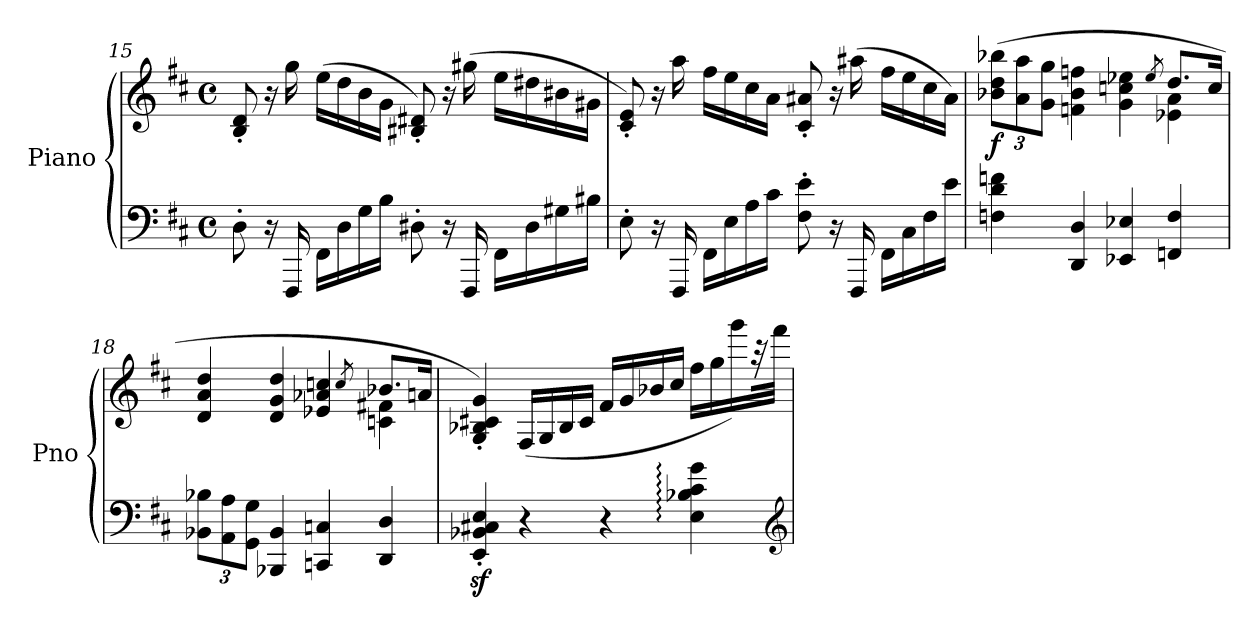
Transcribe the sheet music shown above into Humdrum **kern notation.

**kern	**kern	**dynam
*part1	*part1	*part1
*staff2	*staff1	*staff1/2
*I"Piano	*	*
*I'Pno	*	*
!!LO:LB:g=z
*clefF4	*clefG2	*
*k[f#c#]	*k[f#c#]	*
*D:	*D:	*
*M4/4	*M4/4	*
*met(c)	*met(c)	*
=15	=15	=15
8D'\	8B/' 8d/'	.
16r	16r	.
16FFF#/	16gg\	.
16FF#\LL	(16ee\LL	.
16D\	16dd\	.
16G\	16b\	.
16B\JJ	16g\JJ	.
8D#X'\	8B#X/' 8d#X/')	.
16r	16r	.
16FFF#/	(16gg#X\	.
16FF#\LL	16ee\LL	.
16D#\	16dd#X\	.
16G#X\	16b#X\	.
16B#X\JJ	16g#X\JJ	.
=16	=16	=16
8E'\	8c#/' 8e/')	.
16r	16r	.
16FFF#/	16aa\	.
16FF#\LL	16ff#\LL	.
16E\	16ee\	.
16A\	16cc#\	.
16c#\JJ	16a\JJ	.
8F#\' 8e\'	8c#/' 8a#X/'	.
16r	16r	.
16FFF#/	(16aa#X\	.
16FF#\LL	16ff#\LL	.
16C#\	16ee\	.
16F#\	16cc#\	.
16e\JJ	16a#\JJ)	.
=17	=17	=17
*	*Xbrackettup	*
*	*^	*
!	!	!	!LO:DY:b
4Fn\ 4d\ 4fn\	(12b-X\ 12dd\ 12bb-X\L	2.ryy	f
.	12a\ 12aa\	.	.
.	12g\ 12gg\J	.	.
4DD/ 4D/	4fn\ 4b-\ 4ffn\	.	.
4EE-X/ 4E-X/	4g\ 4ccn\ 4ee-X\	.	.
.	8qee-/	.	.
4FFn/ 4F/	8.dd/L	4e-X\ 4a\	.
.	16cc/Jk	.	.
!!LO:LB:g=z	!!
=18	=18	=18	=18
*Xbrackettup	*	*	*
12BB-X\ 12B-X\L	4d/ 4a/ 4dd/	2.ryy	.
12AA\ 12A\	.	.	.
12GG\ 12G\J	.	.	.
4BBB-X/ 4BB-/	4d/ 4g/ 4dd/	.	.
4CCn/ 4Cn/	4e-X/ 4a-X/ 4ccn/	.	.
.	8qcc/	.	.
4DD/ 4D/	8.b-X/L	4cn\ 4f#X\	.
.	16an/Jk	.	.
=19	=19	=19	=19
4EE/z>' 4BB-X/z>' 4C#X/z>' 4E/z>'	4G/' 4B-X/' 4c#X/' 4g/')	2.ryy	.
4r	(16F#/LL	.	.
.	16G/	.	.
.	16B-/	.	.
.	16c#/JJ	.	.
4r	16f#/LL	.	.
.	16g/	.	.
.	16b-X/	.	.
.	16cc#/JJ	.	.
4E\: 4B-X\: 4c#\: 4g\:	8.ryy	16ff#\LL	.
.	.	16gg\	.
.	.	16ggg\)	.
.	32raa	32ryy	.
.	32ryy	32fff#\JJk	.
*	*v	*v	*
*clefG2	*	*
=	=	=
*-	*-	*-
